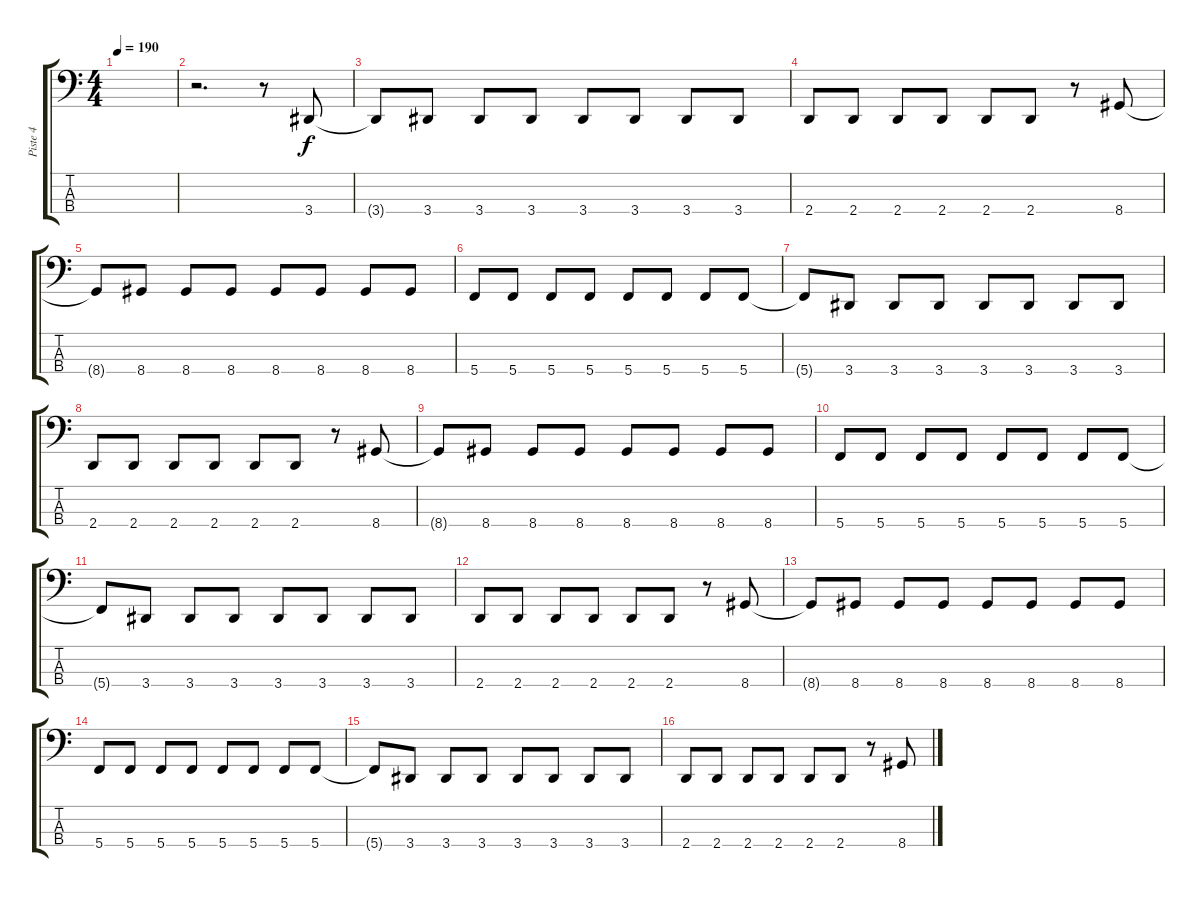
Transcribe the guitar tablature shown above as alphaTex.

\track ("Piste 4" "Piste 4") {instrument electricbassfinger}
\staff {score tabs}
\tuning (F2 C2 G1 C1) {hide}
\ts (4 4)
\tempo 190
\clef f4
\ks c
|
r.2{d} r.8 3.4.8 |
3.4{t}.8 3.4.8 3.4.8 3.4.8 3.4.8 3.4.8 3.4.8 3.4.8 |
2.4.8 2.4.8 2.4.8 2.4.8 2.4.8 2.4.8 r.8 8.4.8 |
8.4{t}.8 8.4.8 8.4.8 8.4.8 8.4.8 8.4.8 8.4.8 8.4.8 |
5.4.8 5.4.8 5.4.8 5.4.8 5.4.8 5.4.8 5.4.8 5.4.8 |
5.4{t}.8 3.4.8 3.4.8 3.4.8 3.4.8 3.4.8 3.4.8 3.4.8 |
2.4.8 2.4.8 2.4.8 2.4.8 2.4.8 2.4.8 r.8 8.4.8 |
8.4{t}.8 8.4.8 8.4.8 8.4.8 8.4.8 8.4.8 8.4.8 8.4.8 |
5.4.8 5.4.8 5.4.8 5.4.8 5.4.8 5.4.8 5.4.8 5.4.8 |
5.4{t}.8 3.4.8 3.4.8 3.4.8 3.4.8 3.4.8 3.4.8 3.4.8 |
2.4.8 2.4.8 2.4.8 2.4.8 2.4.8 2.4.8 r.8 8.4.8 |
8.4{t}.8 8.4.8 8.4.8 8.4.8 8.4.8 8.4.8 8.4.8 8.4.8 |
5.4.8 5.4.8 5.4.8 5.4.8 5.4.8 5.4.8 5.4.8 5.4.8 |
5.4{t}.8 3.4.8 3.4.8 3.4.8 3.4.8 3.4.8 3.4.8 3.4.8 |
2.4.8 2.4.8 2.4.8 2.4.8 2.4.8 2.4.8 r.8 8.4.8
